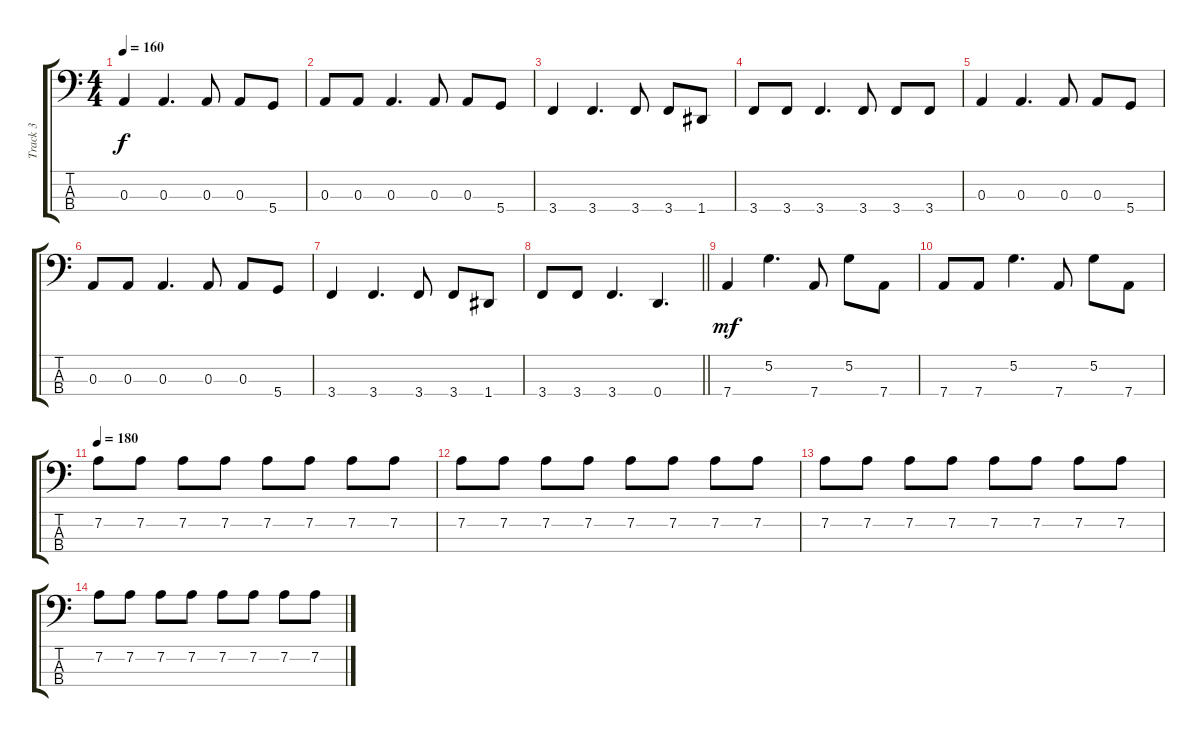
\track ("Track 3" "Track 3") {instrument electricbassfinger}
\staff {score tabs}
\tuning (G2 D2 A1 D1) {hide}
\ts (4 4)
\tempo 160
\clef f4
\ks c
0.3.4{dy f} 0.3.4{d} 0.3.8 0.3.8 5.4.8 |
0.3.8 0.3.8 0.3.4{d} 0.3.8 0.3.8 5.4.8 |
3.4.4 3.4.4{d} 3.4.8 3.4.8 1.4.8 |
3.4.8 3.4.8 3.4.4{d} 3.4.8 3.4.8 3.4.8 |
0.3.4 0.3.4{d} 0.3.8 0.3.8 5.4.8 |
0.3.8 0.3.8 0.3.4{d} 0.3.8 0.3.8 5.4.8 |
3.4.4 3.4.4{d} 3.4.8 3.4.8 1.4.8 |
\barLineRight lightlight
3.4.8 3.4.8 3.4.4{d} 0.4.4{d} |
7.4.4{dy mf volume 16} 5.2.4{d} 7.4.8 5.2.8 7.4.8 |
7.4.8 7.4.8 5.2.4{d} 7.4.8 5.2.8 7.4.8 |
\tempo 180
7.2.8 7.2.8{volume 1} 7.2.8 7.2.8 7.2.8 7.2.8 7.2.8 7.2.8 |
7.2.8 7.2.8 7.2.8 7.2.8 7.2.8 7.2.8 7.2.8 7.2.8 |
7.2.8 7.2.8 7.2.8 7.2.8 7.2.8 7.2.8 7.2.8 7.2.8 |
7.2.8 7.2.8 7.2.8 7.2.8 7.2.8 7.2.8 7.2.8 7.2.8
